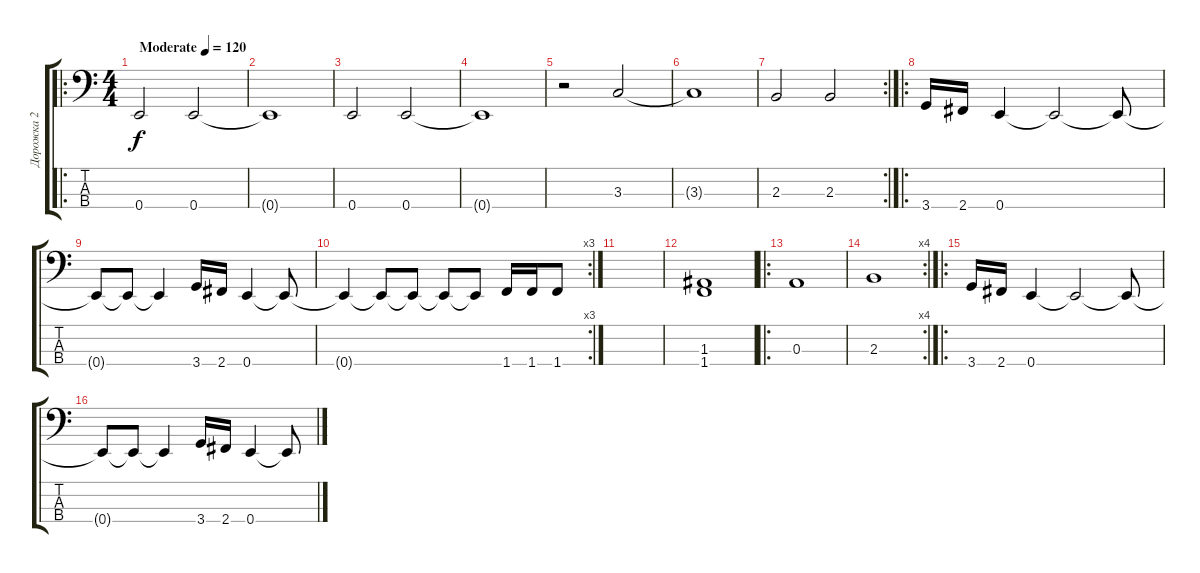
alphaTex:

\track ("Дорожка 2" "Дорожка 2") {instrument electricbassfinger}
\staff {score tabs}
\tuning (G2 D2 A1 E1) {hide}
\ro
\ts (4 4)
\tempo (120 "Moderate")
\clef f4
\ks c
0.4.2{dy f instrument electricbassfinger} 0.4.2 |
0.4{t}.1 |
0.4.2 0.4.2 |
0.4{t}.1 |
r.2 3.3.2 |
3.3{t}.1 |
\rc 2
2.3.2 2.3.2 |
\ro
3.4.16 2.4.16 0.4.4 0.4{t}.2 0.4{t}.8 |
0.4{t}.8 0.4{t}.8 0.4{t}.4 3.4.16 2.4.16 0.4.4 0.4{t}.8 |
\rc 3
0.4{t}.4 0.4{t}.8 0.4{t}.8 0.4{t}.8 0.4{t}.8 1.4.16 1.4.16 1.4.8 |
|
(1.3 1.4).1 |
\ro
0.3.1 |
\rc 4
2.3.1 |
\ro
3.4.16 2.4.16 0.4.4 0.4{t}.2 0.4{t}.8 |
0.4{t}.8 0.4{t}.8 0.4{t}.4 3.4.16 2.4.16 0.4.4 0.4{t}.8
